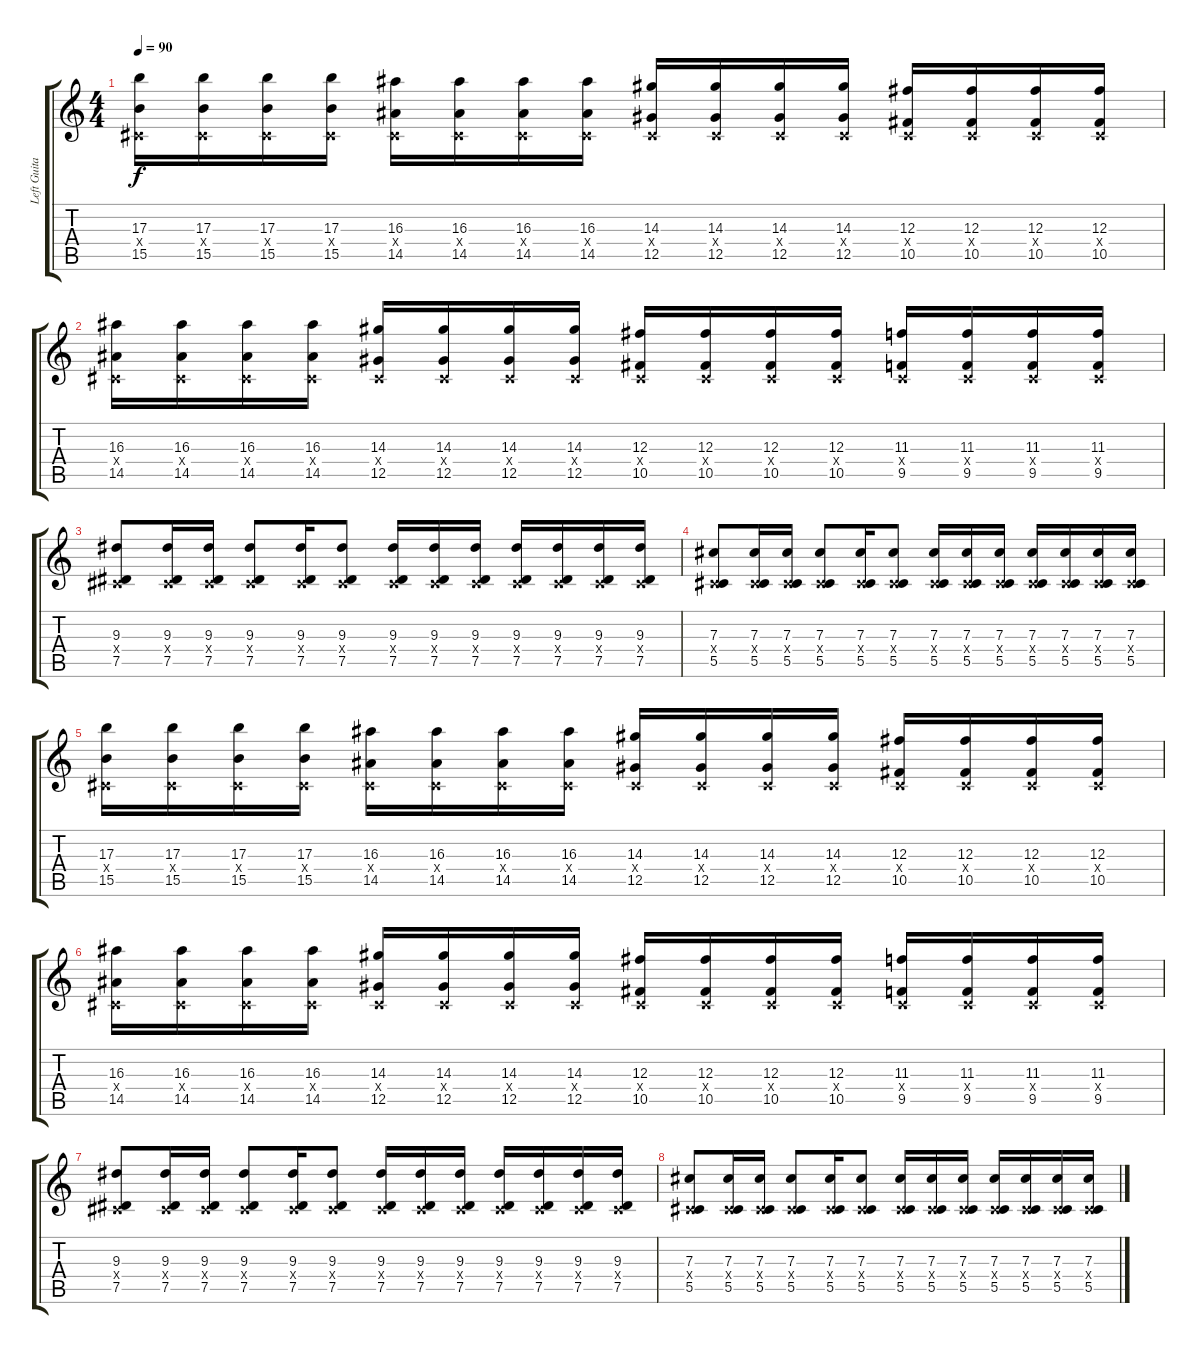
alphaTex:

\track ("Left Guitar" "Left Guita") {instrument distortionguitar}
\staff {score tabs}
\tuning (Eb4 Bb3 Gb3 Db3 Ab2 Eb2) {hide}
\ts (4 4)
\tempo 90
\clef g2
\ks c
(17.3 0.4{x} 15.5).16{dy f} (17.3 0.4{x} 15.5).16 (17.3 0.4{x} 15.5).16 (17.3 0.4{x} 15.5).16 (16.3 0.4{x} 14.5).16 (16.3 0.4{x} 14.5).16 (16.3 0.4{x} 14.5).16 (16.3 0.4{x} 14.5).16 (14.3 0.4{x} 12.5).16 (14.3 0.4{x} 12.5).16 (14.3 0.4{x} 12.5).16 (14.3 0.4{x} 12.5).16 (12.3 0.4{x} 10.5).16 (12.3 0.4{x} 10.5).16 (12.3 0.4{x} 10.5).16 (12.3 0.4{x} 10.5).16 |
(16.3 0.4{x} 14.5).16 (16.3 0.4{x} 14.5).16 (16.3 0.4{x} 14.5).16 (16.3 0.4{x} 14.5).16 (14.3 0.4{x} 12.5).16 (14.3 0.4{x} 12.5).16 (14.3 0.4{x} 12.5).16 (14.3 0.4{x} 12.5).16 (12.3 0.4{x} 10.5).16 (12.3 0.4{x} 10.5).16 (12.3 0.4{x} 10.5).16 (12.3 0.4{x} 10.5).16 (11.3 0.4{x} 9.5).16 (11.3 0.4{x} 9.5).16 (11.3 0.4{x} 9.5).16 (11.3 0.4{x} 9.5).16 |
(9.3 0.4{x} 7.5).8 (9.3 0.4{x} 7.5).16 (9.3 0.4{x} 7.5).16 (9.3 0.4{x} 7.5).8 (9.3 0.4{x} 7.5).16 (9.3 0.4{x} 7.5).8 (9.3 0.4{x} 7.5).16 (9.3 0.4{x} 7.5).16 (9.3 0.4{x} 7.5).16 (9.3 0.4{x} 7.5).16 (9.3 0.4{x} 7.5).16 (9.3 0.4{x} 7.5).16 (9.3 0.4{x} 7.5).16 |
(7.3 0.4{x} 5.5).8 (7.3 0.4{x} 5.5).16 (7.3 0.4{x} 5.5).16 (7.3 0.4{x} 5.5).8 (7.3 0.4{x} 5.5).16 (7.3 0.4{x} 5.5).8 (7.3 0.4{x} 5.5).16 (7.3 0.4{x} 5.5).16 (7.3 0.4{x} 5.5).16 (7.3 0.4{x} 5.5).16 (7.3 0.4{x} 5.5).16 (7.3 0.4{x} 5.5).16 (7.3 0.4{x} 5.5).16 |
(17.3 0.4{x} 15.5).16 (17.3 0.4{x} 15.5).16 (17.3 0.4{x} 15.5).16 (17.3 0.4{x} 15.5).16 (16.3 0.4{x} 14.5).16 (16.3 0.4{x} 14.5).16 (16.3 0.4{x} 14.5).16 (16.3 0.4{x} 14.5).16 (14.3 0.4{x} 12.5).16 (14.3 0.4{x} 12.5).16 (14.3 0.4{x} 12.5).16 (14.3 0.4{x} 12.5).16 (12.3 0.4{x} 10.5).16 (12.3 0.4{x} 10.5).16 (12.3 0.4{x} 10.5).16 (12.3 0.4{x} 10.5).16 |
(16.3 0.4{x} 14.5).16 (16.3 0.4{x} 14.5).16 (16.3 0.4{x} 14.5).16 (16.3 0.4{x} 14.5).16 (14.3 0.4{x} 12.5).16 (14.3 0.4{x} 12.5).16 (14.3 0.4{x} 12.5).16 (14.3 0.4{x} 12.5).16 (12.3 0.4{x} 10.5).16 (12.3 0.4{x} 10.5).16 (12.3 0.4{x} 10.5).16 (12.3 0.4{x} 10.5).16 (11.3 0.4{x} 9.5).16 (11.3 0.4{x} 9.5).16 (11.3 0.4{x} 9.5).16 (11.3 0.4{x} 9.5).16 |
(9.3 0.4{x} 7.5).8 (9.3 0.4{x} 7.5).16 (9.3 0.4{x} 7.5).16 (9.3 0.4{x} 7.5).8 (9.3 0.4{x} 7.5).16 (9.3 0.4{x} 7.5).8 (9.3 0.4{x} 7.5).16 (9.3 0.4{x} 7.5).16 (9.3 0.4{x} 7.5).16 (9.3 0.4{x} 7.5).16 (9.3 0.4{x} 7.5).16 (9.3 0.4{x} 7.5).16 (9.3 0.4{x} 7.5).16 |
(7.3 0.4{x} 5.5).8 (7.3 0.4{x} 5.5).16 (7.3 0.4{x} 5.5).16 (7.3 0.4{x} 5.5).8 (7.3 0.4{x} 5.5).16 (7.3 0.4{x} 5.5).8 (7.3 0.4{x} 5.5).16 (7.3 0.4{x} 5.5).16 (7.3 0.4{x} 5.5).16 (7.3 0.4{x} 5.5).16 (7.3 0.4{x} 5.5).16 (7.3 0.4{x} 5.5).16 (7.3 0.4{x} 5.5).16
